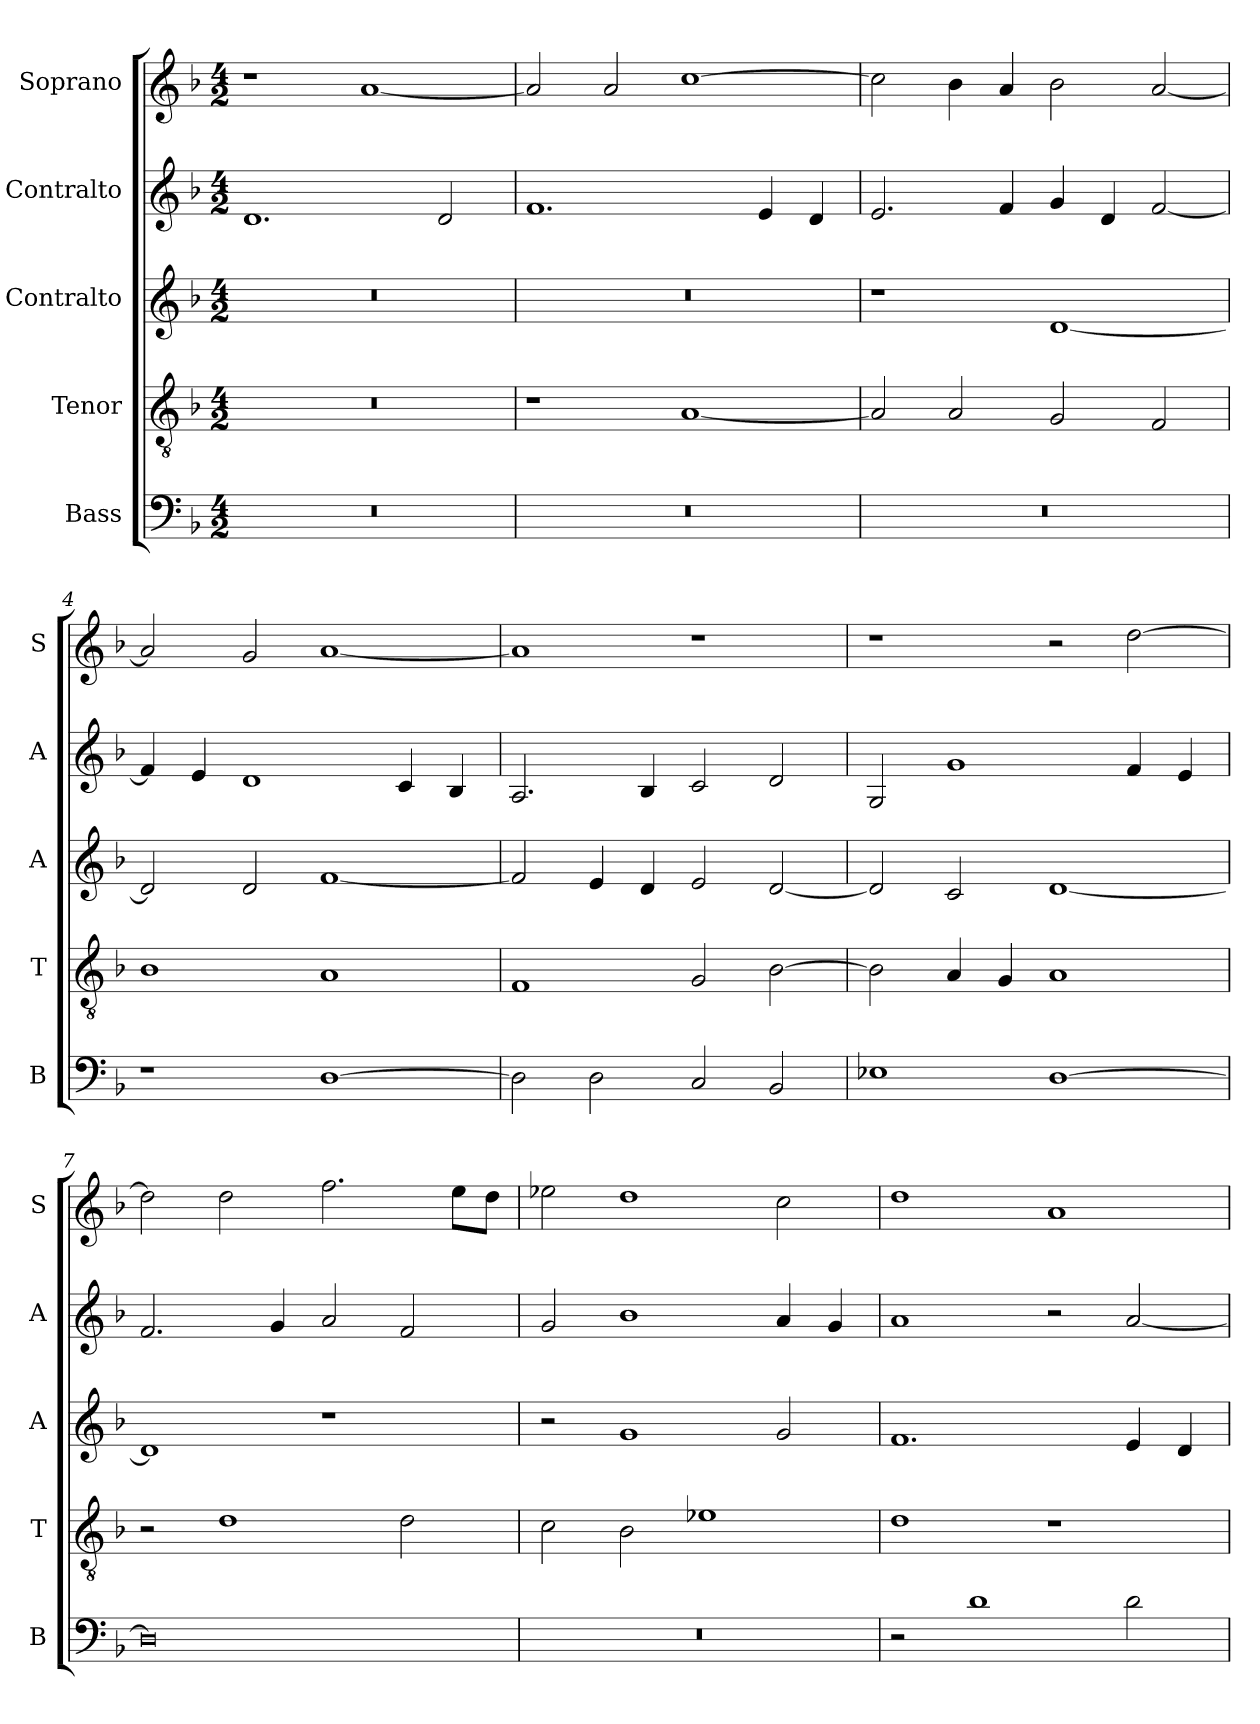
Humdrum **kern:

**kern	**kern	**kern	**kern	**kern
*part5	*part4	*part3	*part2	*part1
*staff5	*staff4	*staff3	*staff2	*staff1
*I"Bass	*I"Tenor	*I"Contralto	*I"Contralto	*I"Soprano
*I'B	*I'T	*I'A	*I'A	*I'S
*clefF4	*clefGv2	*clefG2	*clefG2	*clefG2
*k[b-]	*k[b-]	*k[b-]	*k[b-]	*k[b-]
*G:dor	*G:dor	*G:dor	*G:dor	*G:dor
*M4/2	*M4/2	*M4/2	*M4/2	*M4/2
=1	=1	=1	=1	=1
0r	0r	0r	1.d	1r
.	.	.	.	[1a
.	.	.	2d	.
=2	=2	=2	=2	=2
0r	1r	0r	1.f	2a]
.	.	.	.	2a
.	[1A	.	.	[1cc
.	.	.	4e	.
.	.	.	4d	.
=3	=3	=3	=3	=3
0r	2A]	1r	2.e	2cc]
.	2A	.	.	4b-
.	.	.	4f	4a
.	2G	[1d	4g	2b-
.	.	.	4d	.
.	2F	.	[2f	[2a
=4	=4	=4	=4	=4
1r	1B-	2d]	4f]	2a]
.	.	.	4e	.
.	.	2d	1d	2g
[1D	1A	[1f	.	[1a
.	.	.	4c	.
.	.	.	4B-	.
=5	=5	=5	=5	=5
2D]	1F	2f]	2.A	1a]
2D	.	4e	.	.
.	.	4d	4B-	.
2C	2G	2e	2c	1r
2BB-	[2B-	[2d	2d	.
=6	=6	=6	=6	=6
1E-X	2B-]	2d]	2G	1r
.	4A	2c	1g	.
.	4G	.	.	.
[1D	1A	[1d	.	2r
.	.	.	4f	[2dd
.	.	.	4e	.
=7	=7	=7	=7	=7
0D]	2r	1d]	2.f	2dd]
.	1d	.	.	2dd
.	.	.	4g	.
.	.	1r	2a	2.ff
.	2d	.	2f	.
.	.	.	.	8ee\L
.	.	.	.	8dd\J
=8	=8	=8	=8	=8
0r	2c	2r	2g	2ee-X
.	2B-	1g	1b-	1dd
.	1e-X	.	.	.
.	.	2g	4a	2cc
.	.	.	4g	.
=9	=9	=9	=9	=9
2r	1d	1.f	1a	1dd
1d	.	.	.	.
.	1r	.	2r	1a
2d	.	4e	[2a	.
.	.	4d	.	.
=	=	=	=	=
*-	*-	*-	*-	*-
